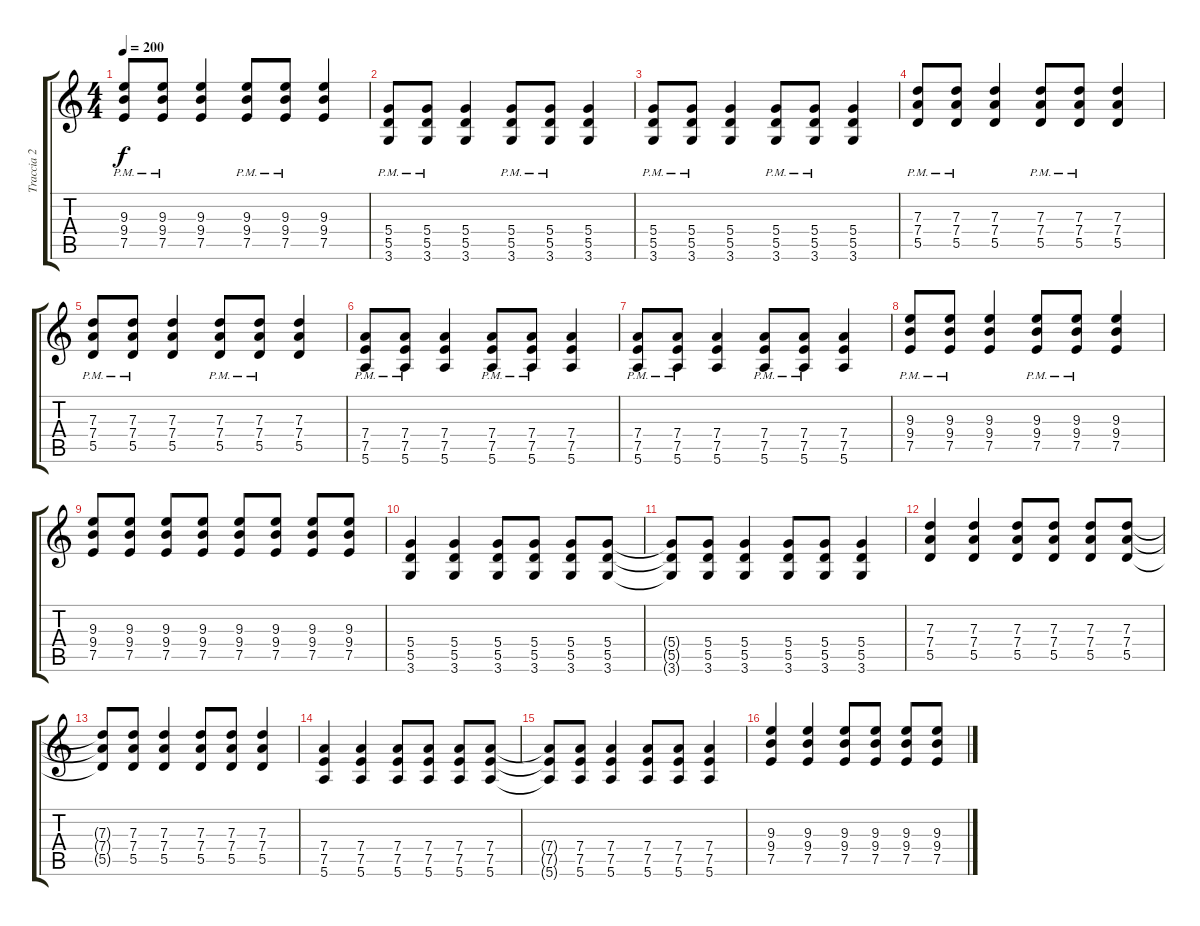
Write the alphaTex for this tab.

\track ("Traccia 2" "Traccia 2") {instrument distortionguitar}
\staff {score tabs}
\tuning (E4 B3 G3 D3 A2 E2) {hide}
\ts (4 4)
\tempo 200
\clef g2
\ks c
(9.3{pm} 9.4{pm} 7.5{pm}).8{dy f} (9.3{pm} 9.4{pm} 7.5{pm}).8 (9.3 9.4 7.5).4 (9.3{pm} 9.4{pm} 7.5{pm}).8 (9.3{pm} 9.4{pm} 7.5{pm}).8 (9.3 9.4 7.5).4 |
(5.4{pm} 5.5{pm} 3.6{pm}).8 (5.4{pm} 5.5{pm} 3.6{pm}).8 (5.4 5.5 3.6).4 (5.4{pm} 5.5{pm} 3.6{pm}).8 (5.4{pm} 5.5{pm} 3.6{pm}).8 (5.4 5.5 3.6).4 |
(5.4{pm} 5.5{pm} 3.6{pm}).8 (5.4{pm} 5.5{pm} 3.6{pm}).8 (5.4 5.5 3.6).4 (5.4{pm} 5.5{pm} 3.6{pm}).8 (5.4{pm} 5.5{pm} 3.6{pm}).8 (5.4 5.5 3.6).4 |
(7.3{pm} 7.4{pm} 5.5{pm}).8 (7.3{pm} 7.4{pm} 5.5{pm}).8 (7.3 7.4 5.5).4 (7.3{pm} 7.4{pm} 5.5{pm}).8 (7.3{pm} 7.4{pm} 5.5{pm}).8 (7.3 7.4 5.5).4 |
(7.3{pm} 7.4{pm} 5.5{pm}).8 (7.3{pm} 7.4{pm} 5.5{pm}).8 (7.3 7.4 5.5).4 (7.3{pm} 7.4{pm} 5.5{pm}).8 (7.3{pm} 7.4{pm} 5.5{pm}).8 (7.3 7.4 5.5).4 |
(7.4{pm} 7.5{pm} 5.6{pm}).8 (7.4{pm} 7.5{pm} 5.6{pm}).8 (7.4 7.5 5.6).4 (7.4{pm} 7.5{pm} 5.6{pm}).8 (7.4{pm} 7.5{pm} 5.6{pm}).8 (7.4 7.5 5.6).4 |
(7.4{pm} 7.5{pm} 5.6{pm}).8 (7.4{pm} 7.5{pm} 5.6{pm}).8 (7.4 7.5 5.6).4 (7.4{pm} 7.5{pm} 5.6{pm}).8 (7.4{pm} 7.5{pm} 5.6{pm}).8 (7.4 7.5 5.6).4 |
(9.3{pm} 9.4{pm} 7.5{pm}).8 (9.3{pm} 9.4{pm} 7.5{pm}).8 (9.3 9.4 7.5).4 (9.3{pm} 9.4{pm} 7.5{pm}).8 (9.3{pm} 9.4{pm} 7.5{pm}).8 (9.3 9.4 7.5).4 |
(9.3 9.4 7.5).8 (9.3 9.4 7.5).8 (9.3 9.4 7.5).8 (9.3 9.4 7.5).8 (9.3 9.4 7.5).8 (9.3 9.4 7.5).8 (9.3 9.4 7.5).8 (9.3 9.4 7.5).8 |
(5.4 5.5 3.6).4 (5.4 5.5 3.6).4 (5.4 5.5 3.6).8 (5.4 5.5 3.6).8 (5.4 5.5 3.6).8 (5.4 5.5 3.6).8 |
(5.4{t} 5.5{t} 3.6{t}).8 (5.4 5.5 3.6).8 (5.4 5.5 3.6).4 (5.4 5.5 3.6).8 (5.4 5.5 3.6).8 (5.4 5.5 3.6).4 |
(7.3 7.4 5.5).4 (7.3 7.4 5.5).4 (7.3 7.4 5.5).8 (7.3 7.4 5.5).8 (7.3 7.4 5.5).8 (7.3 7.4 5.5).8 |
(7.3{t} 7.4{t} 5.5{t}).8 (7.3 7.4 5.5).8 (7.3 7.4 5.5).4 (7.3 7.4 5.5).8 (7.3 7.4 5.5).8 (7.3 7.4 5.5).4 |
(7.4 7.5 5.6).4 (7.4 7.5 5.6).4 (7.4 7.5 5.6).8 (7.4 7.5 5.6).8 (7.4 7.5 5.6).8 (7.4 7.5 5.6).8 |
(7.4{t} 7.5{t} 5.6{t}).8 (7.4 7.5 5.6).8 (7.4 7.5 5.6).4 (7.4 7.5 5.6).8 (7.4 7.5 5.6).8 (7.4 7.5 5.6).4 |
(9.3 9.4 7.5).4 (9.3 9.4 7.5).4 (9.3 9.4 7.5).8 (9.3 9.4 7.5).8 (9.3 9.4 7.5).8 (9.3 9.4 7.5).8
